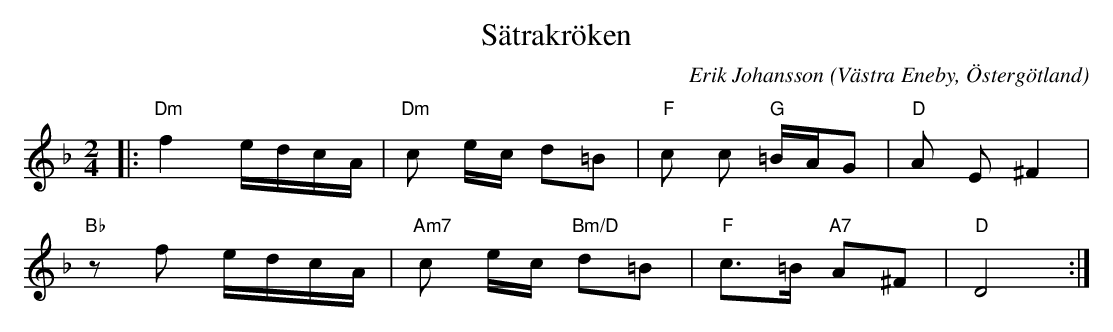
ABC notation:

X:1
T:Sätrakröken
C:Erik Johansson
O:Västra Eneby, Östergötland
Q:80
M:2/4
L:1/8
K:Dm
|:"Dm"f2 e/d/c/A/ |"Dm"c e/c/ d=B| "F" c c "G" =B/A/G | "D" A E ^F2 |
"Bb" zf e/d/c/A/ |"Am7"c e/c/ "Bm/D"d=B| "F" c>=B  "A7" A^F | "D" D4 :|
